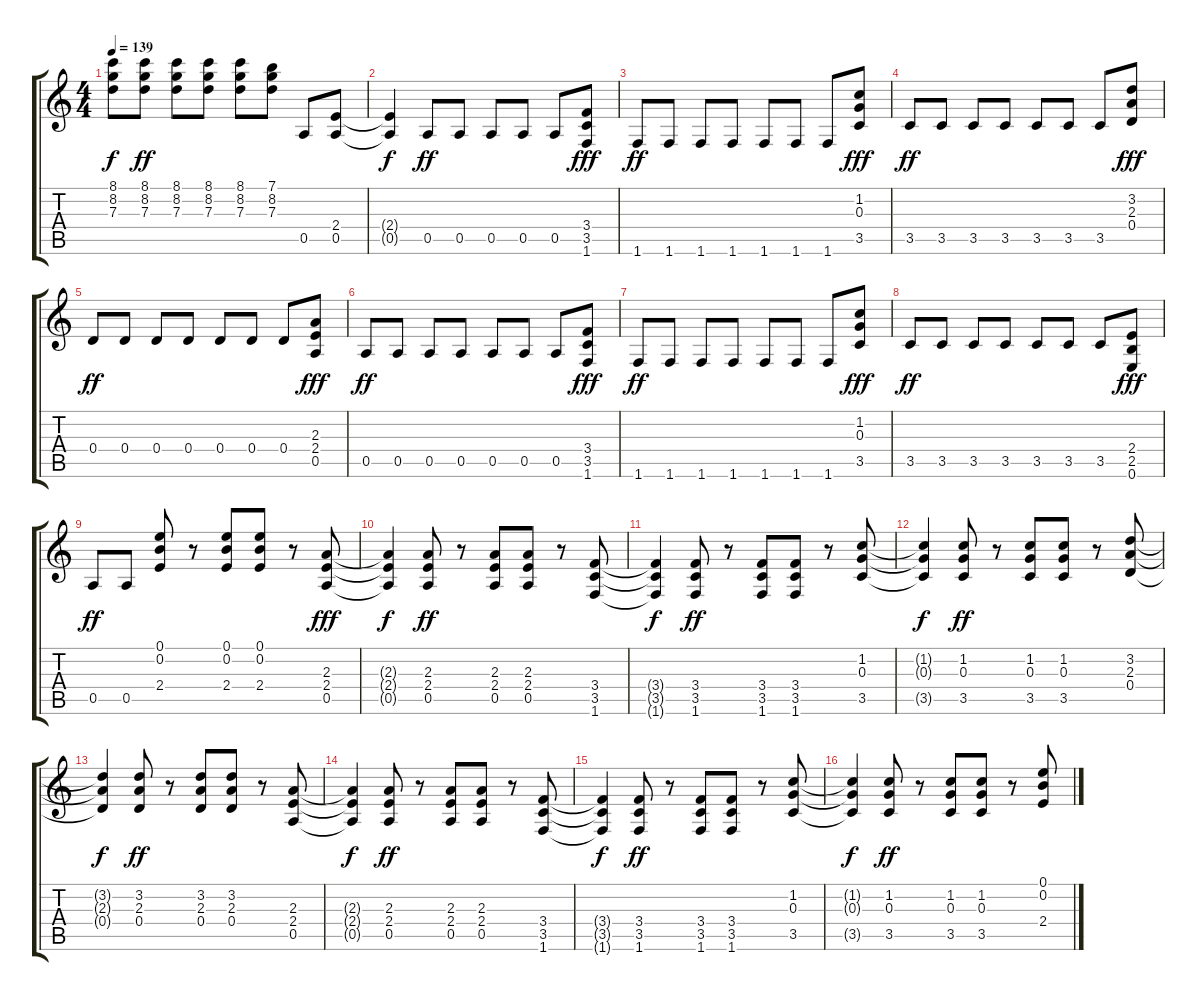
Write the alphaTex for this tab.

\track "" {instrument distortionguitar}
\staff {score tabs}
\tuning (E4 B3 G3 D3 A2 E2) {hide}
\ts (4 4)
\tempo 139
\clef g2
\ks c
(8.1{t} 8.2{t} 7.3{t}).8{dy f} (8.1 8.2 7.3).8{dy ff} (8.1 8.2 7.3).8 (8.1 8.2 7.3).8 (8.1 8.2 7.3).8 (7.1 8.2 7.3).8 0.5.8 (2.4 0.5).8 |
(2.4{t} 0.5{t}).4{dy f} 0.5.8{dy ff} 0.5.8 0.5.8 0.5.8 0.5.8 (3.4 3.5 1.6).8{dy fff} |
1.6.8{dy ff} 1.6.8 1.6.8 1.6.8 1.6.8 1.6.8 1.6.8 (1.2 0.3 3.5).8{dy fff} |
3.5.8{dy ff} 3.5.8 3.5.8 3.5.8 3.5.8 3.5.8 3.5.8 (3.2 2.3 0.4).8{dy fff} |
0.4.8{dy ff} 0.4.8 0.4.8 0.4.8 0.4.8 0.4.8 0.4.8 (2.3 2.4 0.5).8{dy fff} |
0.5.8{dy ff} 0.5.8 0.5.8 0.5.8 0.5.8 0.5.8 0.5.8 (3.4 3.5 1.6).8{dy fff} |
1.6.8{dy ff} 1.6.8 1.6.8 1.6.8 1.6.8 1.6.8 1.6.8 (1.2 0.3 3.5).8{dy fff} |
3.5.8{dy ff} 3.5.8 3.5.8 3.5.8 3.5.8 3.5.8 3.5.8 (2.4 2.5 0.6).8{dy fff} |
0.5.8{dy ff} 0.5.8 (0.1 0.2 2.4).8 r.8 (0.1 0.2 2.4).8 (0.1 0.2 2.4).8 r.8 (2.3 2.4 0.5).8{dy fff} |
(2.3{t} 2.4{t} 0.5{t}).4{dy f} (2.3 2.4 0.5).8{dy ff} r.8 (2.3 2.4 0.5).8 (2.3 2.4 0.5).8 r.8 (3.4 3.5 1.6).8 |
(3.4{t} 3.5{t} 1.6{t}).4{dy f} (3.4 3.5 1.6).8{dy ff} r.8 (3.4 3.5 1.6).8 (3.4 3.5 1.6).8 r.8 (1.2 0.3 3.5).8 |
(1.2{t} 0.3{t} 3.5{t}).4{dy f} (1.2 0.3 3.5).8{dy ff} r.8 (1.2 0.3 3.5).8 (1.2 0.3 3.5).8 r.8 (3.2 2.3 0.4).8 |
(3.2{t} 2.3{t} 0.4{t}).4{dy f} (3.2 2.3 0.4).8{dy ff} r.8 (3.2 2.3 0.4).8 (3.2 2.3 0.4).8 r.8 (2.3 2.4 0.5).8 |
(2.3{t} 2.4{t} 0.5{t}).4{dy f} (2.3 2.4 0.5).8{dy ff} r.8 (2.3 2.4 0.5).8 (2.3 2.4 0.5).8 r.8 (3.4 3.5 1.6).8 |
(3.4{t} 3.5{t} 1.6{t}).4{dy f} (3.4 3.5 1.6).8{dy ff} r.8 (3.4 3.5 1.6).8 (3.4 3.5 1.6).8 r.8 (1.2 0.3 3.5).8 |
(1.2{t} 0.3{t} 3.5{t}).4{dy f} (1.2 0.3 3.5).8{dy ff} r.8 (1.2 0.3 3.5).8 (1.2 0.3 3.5).8 r.8 (0.1 0.2 2.4).8
